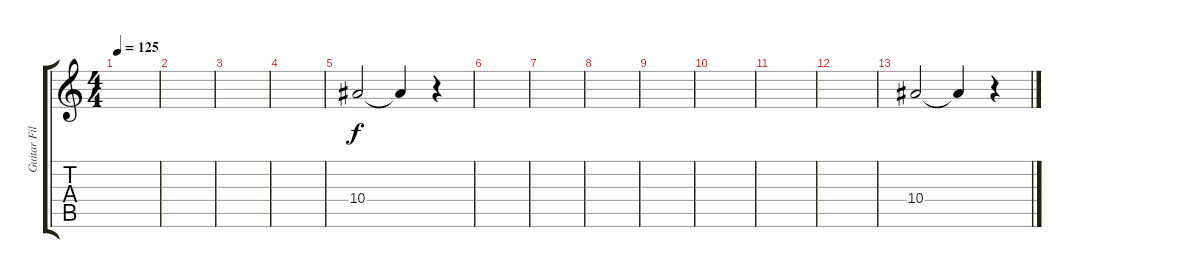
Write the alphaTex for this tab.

\track ("Guitar Fills" "Guitar Fil") {instrument distortionguitar}
\staff {score tabs}
\tuning (D4 A3 F3 C3 G2 D2) {hide}
\ts (4 4)
\tempo 125
\clef g2
\ks c
|
|
|
|
10.4.2 10.4{t}.4 r.4 |
|
|
|
|
|
|
|
10.4.2 10.4{t}.4 r.4
